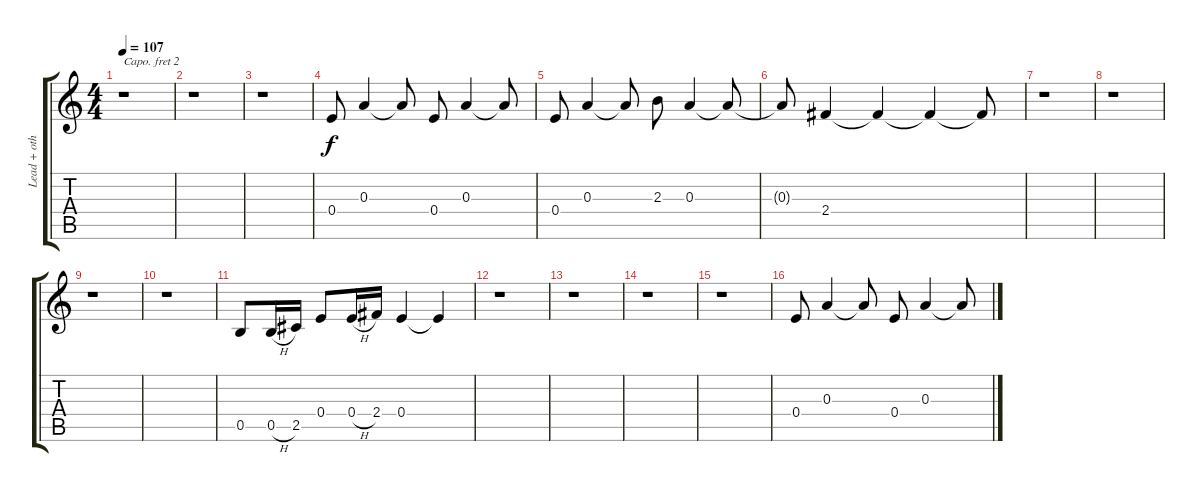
\track ("Lead + others" "Lead + oth") {instrument acousticguitarsteel}
\staff {score tabs}
\capo 2
\tuning (E4 B3 G3 D3 A2 B1) {hide}
\ts (4 4)
\tempo 107
\clef g2
\ks c
r.1{dy f instrument acousticguitarsteel} |
r.1 |
r.1 |
0.4.8{instrument electricguitarjazz} 0.3.4 0.3{t}.8 0.4.8 0.3.4 0.3{t}.8 |
0.4.8 0.3.4 0.3{t}.8 2.3.8 0.3.4 0.3{t}.8 |
0.3{t}.8 2.4.4 2.4{t}.4 2.4{t}.4 2.4{t}.8 |
r.1 |
r.1 |
r.1 |
r.1 |
0.5.8{instrument acousticguitarsteel} 0.5{h}.16 2.5.16 0.4.8 0.4{h}.16 2.4.16 0.4.4 0.4{t}.4 |
r.1 |
r.1 |
r.1 |
r.1 |
0.4.8{instrument electricguitarjazz} 0.3.4 0.3{t}.8 0.4.8 0.3.4 0.3{t}.8
